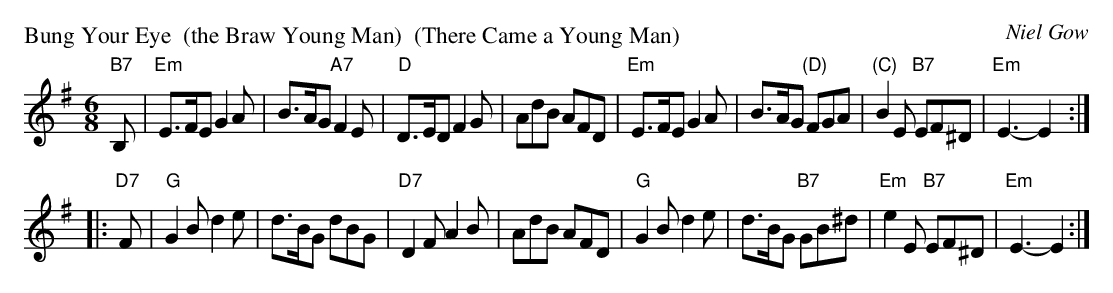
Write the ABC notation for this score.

X:1
P: Bung Your Eye  (the Braw Young Man)  (There Came a Young Man)
C: Niel Gow
M: 6/8
L: 1/8
K: Em
"B7"B, \
| "Em"E>FE G2A | B>AG "A7"F2E | "D"D>ED F2G | AdB AFD \
| "Em"E>FE G2A | B>AG "(D)"FGA | "(C)"B2E "B7"EF^D | "Em"E3- E2 :|
|:"D7"F \
| "G"G2B d2e | d>BG dBG | "D7"D2F A2B | AdB AFD \
| "G"G2B d2e | d>BG "B7"GB^d | "Em"e2E "B7"EF^D | "Em"E3- E2 :|
